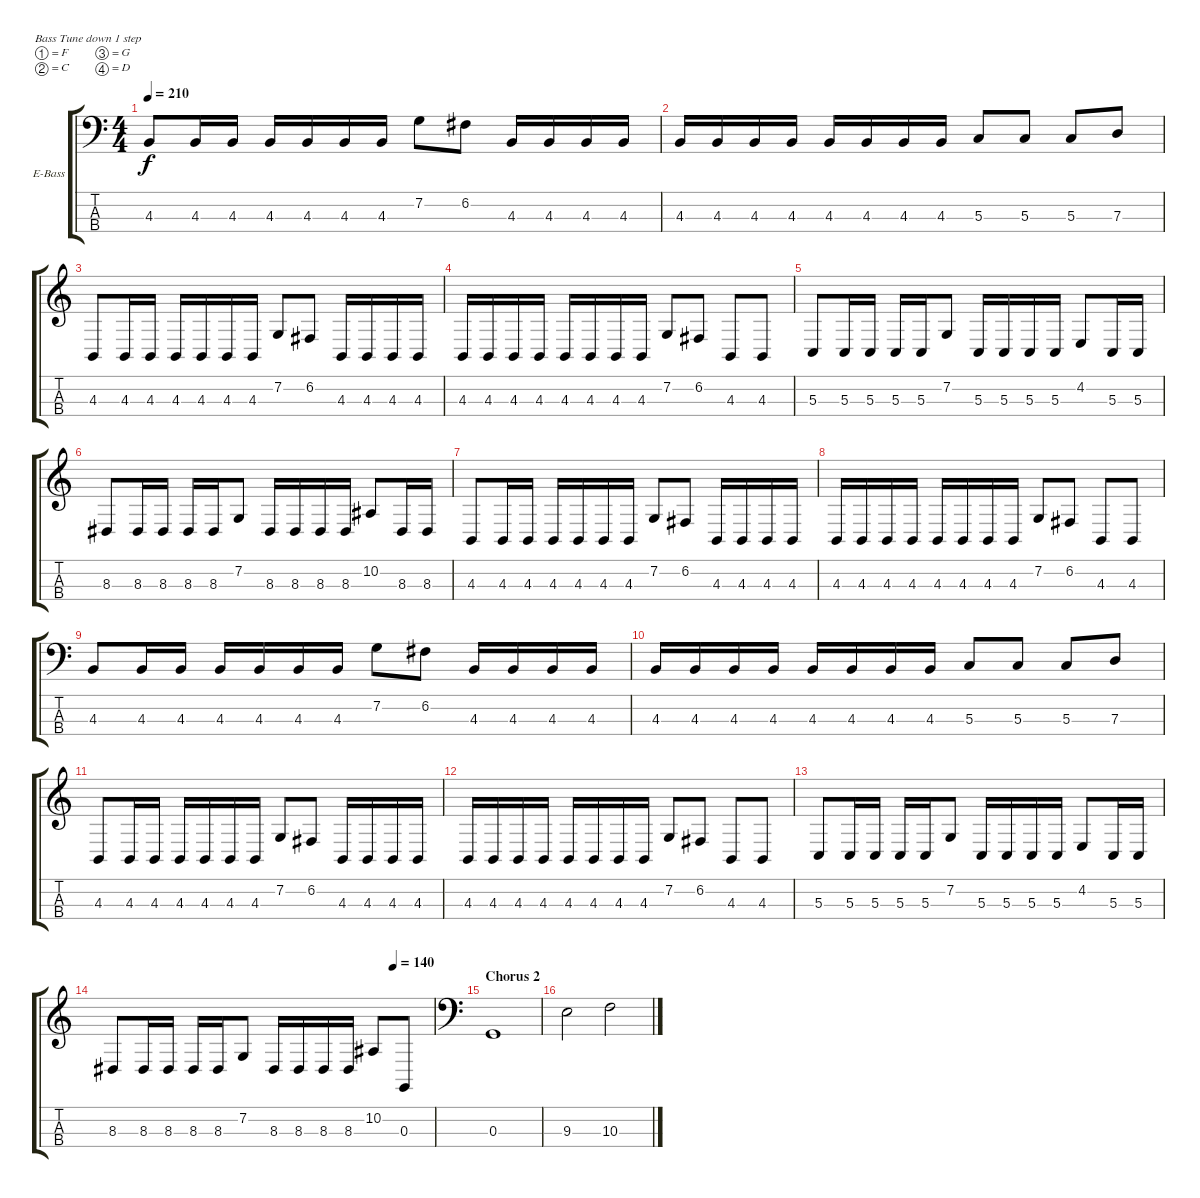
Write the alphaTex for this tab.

\defaultSystemsLayout 4
\bracketExtendMode groupsimilarinstruments
\firstSystemTrackNameOrientation horizontal
\otherSystemsTrackNameOrientation horizontal
\track ("Christian" "E-Bass") {instrument electricbassfinger}
\staff {score tabs}
\tuning (F2 C2 G1 D1)
\ts (4 4)
\tempo 210
\clef f4
\scale
0.5
\ks c
4.3.8{dy f} 4.3.16 4.3.16 4.3.16 4.3.16 4.3.16 4.3.16 7.2.8 6.2.8 4.3.16 4.3.16 4.3.16 4.3.16 |
\scale
0.5 4.3.16 4.3.16 4.3.16 4.3.16 4.3.16 4.3.16 4.3.16 4.3.16 5.3.8 5.3.8 5.3.8 7.3.8 |
\clef g2
\scale
0.5 4.3.8 4.3.16 4.3.16 4.3.16 4.3.16 4.3.16 4.3.16 7.2.8 6.2.8 4.3.16 4.3.16 4.3.16 4.3.16 |
\scale
0.5 4.3.16 4.3.16 4.3.16 4.3.16 4.3.16 4.3.16 4.3.16 4.3.16 7.2.8 6.2.8 4.3.8 4.3.8 |
\scale
0.5 5.3.8 5.3.16 5.3.16 5.3.16 5.3.16 7.2.8 5.3.16 5.3.16 5.3.16 5.3.16 4.2.8 5.3.16 5.3.16 |
\scale
0.5 8.3.8 8.3.16 8.3.16 8.3.16 8.3.16 7.2.8 8.3.16 8.3.16 8.3.16 8.3.16 10.2.8 8.3.16 8.3.16 |
\scale
0.5 4.3.8 4.3.16 4.3.16 4.3.16 4.3.16 4.3.16 4.3.16 7.2.8 6.2.8 4.3.16 4.3.16 4.3.16 4.3.16 |
\scale
0.5 4.3.16 4.3.16 4.3.16 4.3.16 4.3.16 4.3.16 4.3.16 4.3.16 7.2.8 6.2.8 4.3.8 4.3.8 |
\clef f4
\scale
0.5 4.3.8 4.3.16 4.3.16 4.3.16 4.3.16 4.3.16 4.3.16 7.2.8 6.2.8 4.3.16 4.3.16 4.3.16 4.3.16 |
\scale
0.5 4.3.16 4.3.16 4.3.16 4.3.16 4.3.16 4.3.16 4.3.16 4.3.16 5.3.8 5.3.8 5.3.8 7.3.8 |
\clef g2
\scale
0.5 4.3.8 4.3.16 4.3.16 4.3.16 4.3.16 4.3.16 4.3.16 7.2.8 6.2.8 4.3.16 4.3.16 4.3.16 4.3.16 |
\scale
0.5 4.3.16 4.3.16 4.3.16 4.3.16 4.3.16 4.3.16 4.3.16 4.3.16 7.2.8 6.2.8 4.3.8 4.3.8 |
\scale
0.5 5.3.8 5.3.16 5.3.16 5.3.16 5.3.16 7.2.8 5.3.16 5.3.16 5.3.16 5.3.16 4.2.8 5.3.16 5.3.16 |
\tempo (140 0.875)
\scale
0.5 8.3.8 8.3.16 8.3.16 8.3.16 8.3.16 7.2.8 8.3.16 8.3.16 8.3.16 8.3.16 10.2.8 0.3.8 |
\section ("" "Chorus 2")
\clef f4
\scale
0.5 0.3.1 |
\scale
0.5 9.3.2 10.3.2
